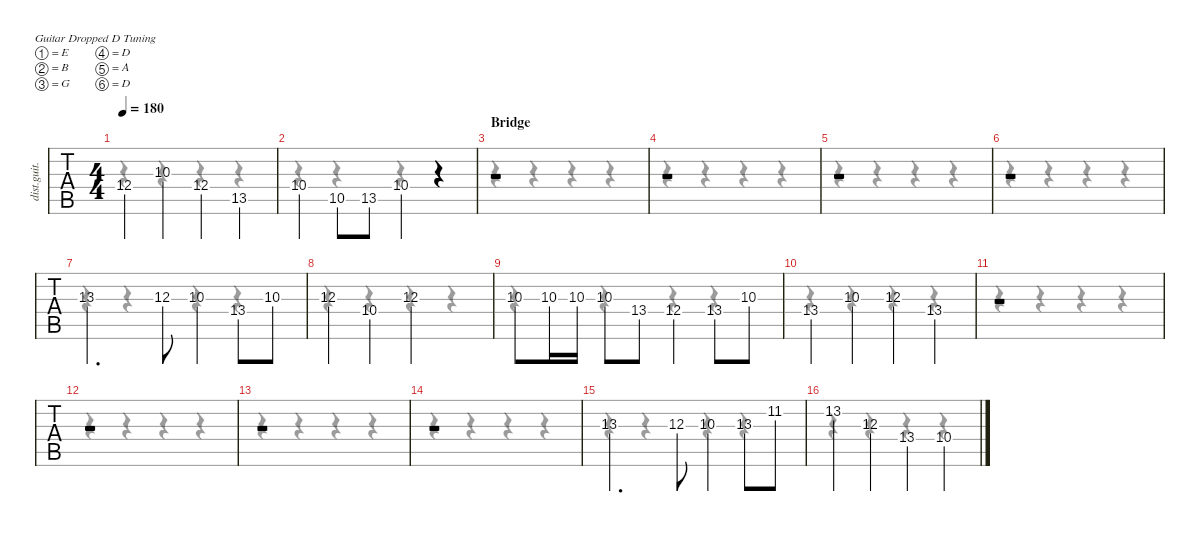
\defaultSystemsLayout 4
\hideDynamics
\bracketExtendMode nobrackets
\track ("Lead" "dist.guit.") {instrument distortionguitar}
\staff {tabs}
\tuning (E4 B3 G3 D3 A2 D2)
\voice
\ts (4 4)
\tempo 180
\clef g2
\ks c
12.4.4{dy f} 10.3.4 12.4.4 13.5{acc #}.4 |
10.4.4 10.5.8 13.5{acc #}.8 10.4.4 r.4 |
\section ("" "Bridge")
r.1 |
r.1 |
r.1 |
r.1 |
13.3{acc #}.4{d} 12.3.8 10.3.4 13.4{acc #}.8 10.3.8 |
12.3.4 10.4.4 12.3.2 |
10.3.8 10.3.16 10.3.16 10.3.8 13.4{acc #}.8 12.4.4 13.4{acc #}.8 10.3.8 |
13.4{acc #}.4 10.3.4 12.3.4 13.4{acc #}.4 |
r.1 |
r.1 |
r.1 |
r.1 |
13.3{acc #}.4{d} 12.3.8 10.3.4 13.3{acc #}.8 11.2{acc #}.8 |
13.2.4 12.3.4 13.4{acc #}.4 10.4.4
\voice
\clef g2
\ottava regular
\simile none
\ks c
r.4{dy mf} r.4 r.4 r.4 |
r.4 r.4 r.4 r.4 |
r.4 r.4 r.4 r.4 |
r.4 r.4 r.4 r.4 |
r.4 r.4 r.4 r.4 |
r.4 r.4 r.4 r.4 |
r.4 r.4 r.4 r.4 |
r.4 r.4 r.4 r.4 |
r.4 r.4 r.4 r.4 |
r.4 r.4 r.4 r.4 |
r.4 r.4 r.4 r.4 |
r.4 r.4 r.4 r.4 |
r.4 r.4 r.4 r.4 |
r.4 r.4 r.4 r.4 |
r.4 r.4 r.4 r.4 |
r.4 r.4 r.4 r.4
